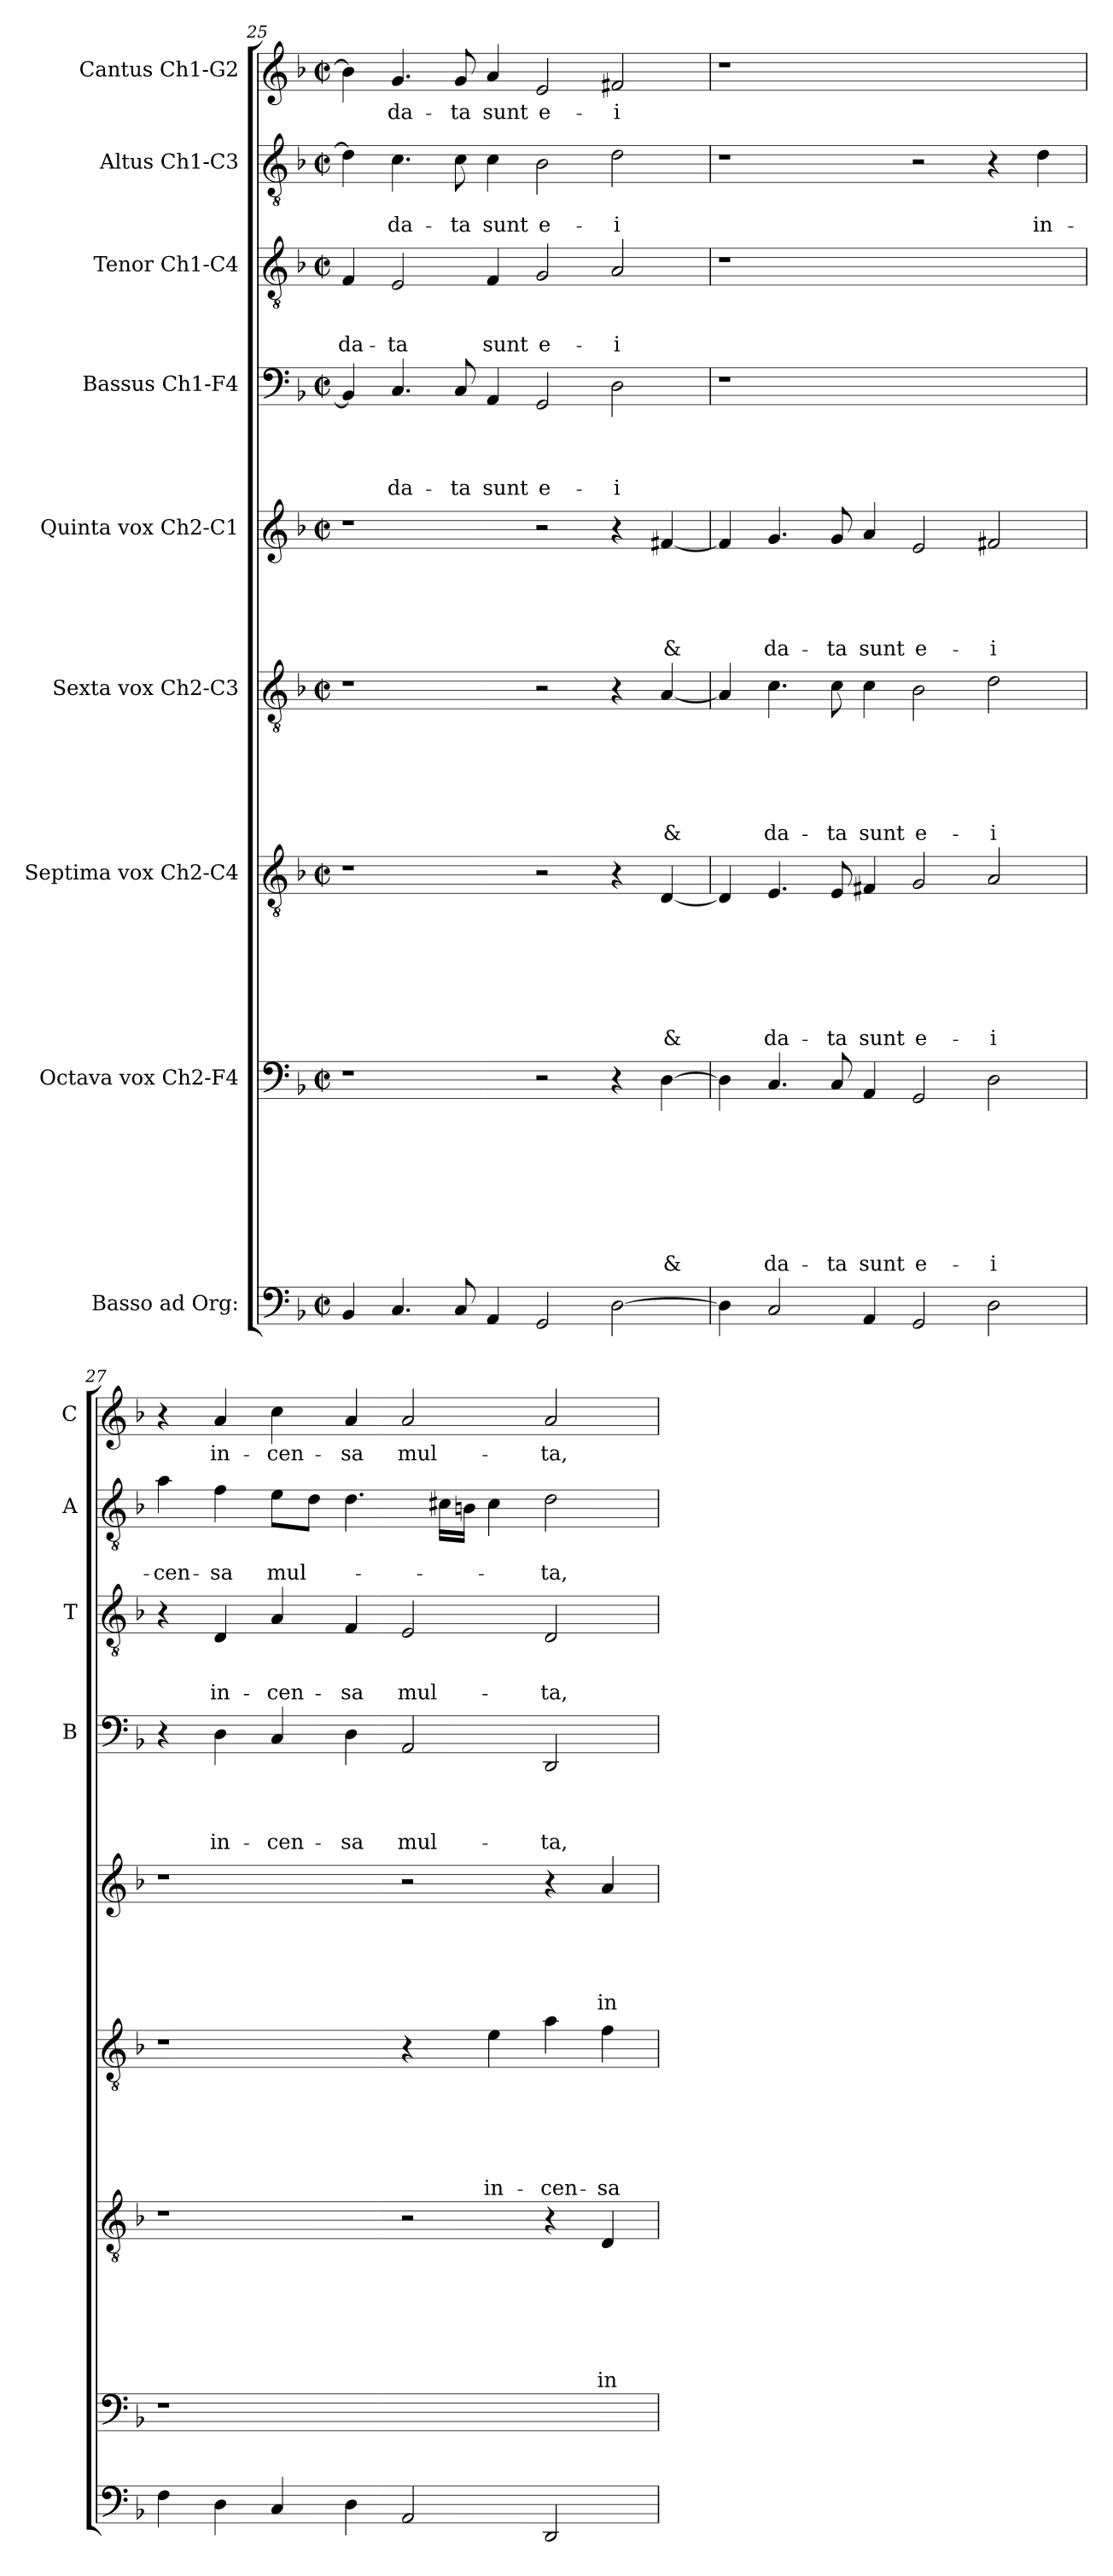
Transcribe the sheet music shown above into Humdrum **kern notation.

**kern	**kern	**text	**text	**text	**text	**text	**text	**text	**text	**kern	**text	**text	**text	**text	**text	**text	**text	**kern	**text	**text	**text	**text	**text	**text	**kern	**text	**text	**text	**text	**text	**kern	**text	**text	**text	**text	**kern	**text	**text	**text	**kern	**text	**text	**kern	**text
*part9	*part8	*part8	*part8	*part8	*part8	*part8	*part8	*part8	*part8	*part7	*part7	*part7	*part7	*part7	*part7	*part7	*part7	*part6	*part6	*part6	*part6	*part6	*part6	*part6	*part5	*part5	*part5	*part5	*part5	*part5	*part4	*part4	*part4	*part4	*part4	*part3	*part3	*part3	*part3	*part2	*part2	*part2	*part1	*part1
*staff9	*staff8	*staff8	*staff8	*staff8	*staff8	*staff8	*staff8	*staff8	*staff8	*staff7	*staff7	*staff7	*staff7	*staff7	*staff7	*staff7	*staff7	*staff6	*staff6	*staff6	*staff6	*staff6	*staff6	*staff6	*staff5	*staff5	*staff5	*staff5	*staff5	*staff5	*staff4	*staff4	*staff4	*staff4	*staff4	*staff3	*staff3	*staff3	*staff3	*staff2	*staff2	*staff2	*staff1	*staff1
*I"Basso ad Org:	*I"Octava vox Ch2-F4	*	*	*	*	*	*	*	*	*I"Septima vox Ch2-C4	*	*	*	*	*	*	*	*I"Sexta vox Ch2-C3	*	*	*	*	*	*	*I"Quinta vox Ch2-C1	*	*	*	*	*	*I"Bassus Ch1-F4	*	*	*	*	*I"Tenor Ch1-C4	*	*	*	*I"Altus Ch1-C3	*	*	*I"Cantus Ch1-G2	*
*	*	*	*	*	*	*	*	*	*	*	*	*	*	*	*	*	*	*	*	*	*	*	*	*	*	*	*	*	*	*	*I'B	*	*	*	*	*I'T	*	*	*	*I'A	*	*	*I'C	*
*clefF4	*clefF4	*	*	*	*	*	*	*	*	*clefGv2	*	*	*	*	*	*	*	*clefGv2	*	*	*	*	*	*	*clefG2	*	*	*	*	*	*clefF4	*	*	*	*	*clefGv2	*	*	*	*clefGv2	*	*	*clefG2	*
*k[b-]	*k[b-]	*	*	*	*	*	*	*	*	*k[b-]	*	*	*	*	*	*	*	*k[b-]	*	*	*	*	*	*	*k[b-]	*	*	*	*	*	*k[b-]	*	*	*	*	*k[b-]	*	*	*	*k[b-]	*	*	*k[b-]	*
*F:	*F:	*	*	*	*	*	*	*	*	*F:	*	*	*	*	*	*	*	*F:	*	*	*	*	*	*	*F:	*	*	*	*	*	*F:	*	*	*	*	*F:	*	*	*	*F:	*	*	*F:	*
*M2/2	*M2/2	*	*	*	*	*	*	*	*	*M2/2	*	*	*	*	*	*	*	*M2/2	*	*	*	*	*	*	*M2/2	*	*	*	*	*	*M2/2	*	*	*	*	*M2/2	*	*	*	*M2/2	*	*	*M2/2	*
*met(c|)	*met(c|)	*	*	*	*	*	*	*	*	*met(c|)	*	*	*	*	*	*	*	*met(c|)	*	*	*	*	*	*	*met(c|)	*	*	*	*	*	*met(c|)	*	*	*	*	*met(c|)	*	*	*	*met(c|)	*	*	*met(c|)	*
=25	=25	=25	=25	=25	=25	=25	=25	=25	=25	=25	=25	=25	=25	=25	=25	=25	=25	=25	=25	=25	=25	=25	=25	=25	=25	=25	=25	=25	=25	=25	=25	=25	=25	=25	=25	=25	=25	=25	=25	=25	=25	=25	=25	=25
!	!	!	!	!	!	!	!	!	!	!	!	!	!	!	!	!	!	!	!	!	!	!	!	!	!	!	!	!	!	!	!	!	!	!	!	!	!	!	!LO:LY:b	!	!	!	!	!
4BB-/	1r	.	.	.	.	.	.	.	.	1r	.	.	.	.	.	.	.	1r	.	.	.	.	.	.	1r	.	.	.	.	.	4BB-/]	.	.	.	.	4F/	.	.	da-	4d\]	.	.	4b-\]	.
!	!	!	!	!	!	!	!	!	!	!	!	!	!	!	!	!	!	!	!	!	!	!	!	!	!	!	!	!	!	!	!	!	!	!	!LO:LY:b	!	!	!	!LO:LY:b	!	!	!LO:LY:b	!	!LO:LY:b
4.C/	.	.	.	.	.	.	.	.	.	.	.	.	.	.	.	.	.	.	.	.	.	.	.	.	.	.	.	.	.	.	4.C/	.	.	.	da-	2E/	.	.	-ta	4.c\	.	da-	4.g/	da-
!	!	!	!	!	!	!	!	!	!	!	!	!	!	!	!	!	!	!	!	!	!	!	!	!	!	!	!	!	!	!	!	!	!	!	!LO:LY:b	!	!	!	!	!	!	!LO:LY:b	!	!LO:LY:b
8C/	.	.	.	.	.	.	.	.	.	.	.	.	.	.	.	.	.	.	.	.	.	.	.	.	.	.	.	.	.	.	8C/	.	.	.	-ta	.	.	.	.	8c\	.	-ta	8g/	-ta
!	!	!	!	!	!	!	!	!	!	!	!	!	!	!	!	!	!	!	!	!	!	!	!	!	!	!	!	!	!	!	!	!	!	!	!LO:LY:b	!	!	!	!LO:LY:b	!	!	!LO:LY:b	!	!LO:LY:b
4AA/	.	.	.	.	.	.	.	.	.	.	.	.	.	.	.	.	.	.	.	.	.	.	.	.	.	.	.	.	.	.	4AA/	.	.	.	sunt	4F/	.	.	sunt	4c\	.	sunt	4a/	sunt
!	!	!	!	!	!	!	!	!	!	!	!	!	!	!	!	!	!	!	!	!	!	!	!	!	!	!	!	!	!	!	!	!	!	!	!LO:LY:b	!	!	!	!LO:LY:b	!	!	!LO:LY:b	!	!LO:LY:b
2GG/	2r	.	.	.	.	.	.	.	.	2r	.	.	.	.	.	.	.	2r	.	.	.	.	.	.	2r	.	.	.	.	.	2GG/	.	.	.	e-	2G/	.	.	e-	2B-\	.	e-	2e/	e-
!	!	!	!	!	!	!	!	!	!	!	!	!	!	!	!	!	!	!	!	!	!	!	!	!	!	!	!	!	!	!	!	!	!	!	!LO:LY:b	!	!	!	!LO:LY:b	!	!	!LO:LY:b	!	!LO:LY:b
[2D\	4r	.	.	.	.	.	.	.	.	4r	.	.	.	.	.	.	.	4r	.	.	.	.	.	.	4r	.	.	.	.	.	2D\	.	.	.	-i	2A/	.	.	-i	2d\	.	-i	2f#X/	-i
!	!	!	!	!	!	!	!	!	!LO:LY:b	!	!	!	!	!	!	!	!LO:LY:b	!	!	!	!	!	!	!LO:LY:b	!	!	!	!	!	!LO:LY:b	!	!	!	!	!	!	!	!	!	!	!	!	!	!
.	[4D\	.	.	.	.	.	.	.	&	[4D/	.	.	.	.	.	.	&	[4A/	.	.	.	.	.	&	[4f#X/	.	.	.	.	&	.	.	.	.	.	.	.	.	.	.	.	.	.	.
!!LO:LB:g=z
=26	=26	=26	=26	=26	=26	=26	=26	=26	=26	=26	=26	=26	=26	=26	=26	=26	=26	=26	=26	=26	=26	=26	=26	=26	=26	=26	=26	=26	=26	=26	=26	=26	=26	=26	=26	=26	=26	=26	=26	=26	=26	=26	=26	=26
4D\]	4D\]	.	.	.	.	.	.	.	.	4D/]	.	.	.	.	.	.	.	4A/]	.	.	.	.	.	.	4f#/]	.	.	.	.	.	1r	.	.	.	.	1r	.	.	.	1r	.	.	1r	.
!	!	!	!	!	!	!	!	!	!LO:LY:b	!	!	!	!	!	!	!	!LO:LY:b	!	!	!	!	!	!	!LO:LY:b	!	!	!	!	!	!LO:LY:b	!	!	!	!	!	!	!	!	!	!	!	!	!	!
2C/	4.C/	.	.	.	.	.	.	.	da-	4.E/	.	.	.	.	.	.	da-	4.c\	.	.	.	.	.	da-	4.g/	.	.	.	.	da-	.	.	.	.	.	.	.	.	.	.	.	.	.	.
!	!	!	!	!	!	!	!	!	!LO:LY:b	!	!	!	!	!	!	!	!LO:LY:b	!	!	!	!	!	!	!LO:LY:b	!	!	!	!	!	!LO:LY:b	!	!	!	!	!	!	!	!	!	!	!	!	!	!
.	8C/	.	.	.	.	.	.	.	-ta	8E/	.	.	.	.	.	.	-ta	8c\	.	.	.	.	.	-ta	8g/	.	.	.	.	-ta	.	.	.	.	.	.	.	.	.	.	.	.	.	.
!	!	!	!	!	!	!	!	!	!LO:LY:b	!	!	!	!	!	!	!	!LO:LY:b	!	!	!	!	!	!	!LO:LY:b	!	!	!	!	!	!LO:LY:b	!	!	!	!	!	!	!	!	!	!	!	!	!	!
4AA/	4AA/	.	.	.	.	.	.	.	sunt	4F#X/	.	.	.	.	.	.	sunt	4c\	.	.	.	.	.	sunt	4a/	.	.	.	.	sunt	.	.	.	.	.	.	.	.	.	.	.	.	.	.
!	!	!	!	!	!	!	!	!	!LO:LY:b	!	!	!	!	!	!	!	!LO:LY:b	!	!	!	!	!	!	!LO:LY:b	!	!	!	!	!	!LO:LY:b	!	!	!	!	!	!	!	!	!	!	!	!	!	!
2GG/	2GG/	.	.	.	.	.	.	.	e-	2G/	.	.	.	.	.	.	e-	2B-\	.	.	.	.	.	e-	2e/	.	.	.	.	e-	1ryy	.	.	.	.	1ryy	.	.	.	2r	.	.	1ryy	.
!	!	!	!	!	!	!	!	!	!LO:LY:b	!	!	!	!	!	!	!	!LO:LY:b	!	!	!	!	!	!	!LO:LY:b	!	!	!	!	!	!LO:LY:b	!	!	!	!	!	!	!	!	!	!	!	!	!	!
2D\	2D\	.	.	.	.	.	.	.	-i	2A/	.	.	.	.	.	.	-i	2d\	.	.	.	.	.	-i	2f#X/	.	.	.	.	-i	.	.	.	.	.	.	.	.	.	4r	.	.	.	.
!	!	!	!	!	!	!	!	!	!	!	!	!	!	!	!	!	!	!	!	!	!	!	!	!	!	!	!	!	!	!	!	!	!	!	!	!	!	!	!	!	!	!LO:LY:b	!	!
.	.	.	.	.	.	.	.	.	.	.	.	.	.	.	.	.	.	.	.	.	.	.	.	.	.	.	.	.	.	.	.	.	.	.	.	.	.	.	.	4d\	.	in-	.	.
=27	=27	=27	=27	=27	=27	=27	=27	=27	=27	=27	=27	=27	=27	=27	=27	=27	=27	=27	=27	=27	=27	=27	=27	=27	=27	=27	=27	=27	=27	=27	=27	=27	=27	=27	=27	=27	=27	=27	=27	=27	=27	=27	=27	=27
!	!	!	!	!	!	!	!	!	!	!	!	!	!	!	!	!	!	!	!	!	!	!	!	!	!	!	!	!	!	!	!	!	!	!	!	!	!	!	!	!	!	!LO:LY:b	!	!
4F\	1r	.	.	.	.	.	.	.	.	1r	.	.	.	.	.	.	.	1r	.	.	.	.	.	.	1r	.	.	.	.	.	4r	.	.	.	.	4r	.	.	.	4a\	.	-cen-	4r	.
!	!	!	!	!	!	!	!	!	!	!	!	!	!	!	!	!	!	!	!	!	!	!	!	!	!	!	!	!	!	!	!	!	!	!	!LO:LY:b	!	!	!	!LO:LY:b	!	!	!LO:LY:b	!	!LO:LY:b
4D\	.	.	.	.	.	.	.	.	.	.	.	.	.	.	.	.	.	.	.	.	.	.	.	.	.	.	.	.	.	.	4D\	.	.	.	in-	4D/	.	.	in-	4f\	.	-sa	4a/	in-
!	!	!	!	!	!	!	!	!	!	!	!	!	!	!	!	!	!	!	!	!	!	!	!	!	!	!	!	!	!	!	!	!	!	!	!LO:LY:b	!	!	!	!LO:LY:b	!	!	!LO:LY:b	!	!LO:LY:b
4C/	.	.	.	.	.	.	.	.	.	.	.	.	.	.	.	.	.	.	.	.	.	.	.	.	.	.	.	.	.	.	4C/	.	.	.	-cen-	4A/	.	.	-cen-	8e\L	.	mul-	4cc\	-cen-
.	.	.	.	.	.	.	.	.	.	.	.	.	.	.	.	.	.	.	.	.	.	.	.	.	.	.	.	.	.	.	.	.	.	.	.	.	.	.	.	8d\J	.	.	.	.
!	!	!	!	!	!	!	!	!	!	!	!	!	!	!	!	!	!	!	!	!	!	!	!	!	!	!	!	!	!	!	!	!	!	!	!LO:LY:b	!	!	!	!LO:LY:b	!	!	!	!	!LO:LY:b
4D\	.	.	.	.	.	.	.	.	.	.	.	.	.	.	.	.	.	.	.	.	.	.	.	.	.	.	.	.	.	.	4D\	.	.	.	-sa	4F/	.	.	-sa	4.d\	.	.	4a/	-sa
!	!	!	!	!	!	!	!	!	!	!	!	!	!	!	!	!	!	!	!	!	!	!	!	!	!	!	!	!	!	!	!	!	!	!	!LO:LY:b	!	!	!	!LO:LY:b	!	!	!	!	!LO:LY:b
2AA/	1ryy	.	.	.	.	.	.	.	.	2r	.	.	.	.	.	.	.	4r	.	.	.	.	.	.	2r	.	.	.	.	.	2AA/	.	.	.	mul-	2E/	.	.	mul-	.	.	.	2a/	mul-
.	.	.	.	.	.	.	.	.	.	.	.	.	.	.	.	.	.	.	.	.	.	.	.	.	.	.	.	.	.	.	.	.	.	.	.	.	.	.	.	16c#X\LL	.	.	.	.
.	.	.	.	.	.	.	.	.	.	.	.	.	.	.	.	.	.	.	.	.	.	.	.	.	.	.	.	.	.	.	.	.	.	.	.	.	.	.	.	16Bn\JJ	.	.	.	.
!	!	!	!	!	!	!	!	!	!	!	!	!	!	!	!	!	!	!	!	!	!	!	!	!LO:LY:b	!	!	!	!	!	!	!	!	!	!	!	!	!	!	!	!	!	!	!	!
.	.	.	.	.	.	.	.	.	.	.	.	.	.	.	.	.	.	4e\	.	.	.	.	.	in-	.	.	.	.	.	.	.	.	.	.	.	.	.	.	.	4c#\	.	.	.	.
!	!	!	!	!	!	!	!	!	!	!	!	!	!	!	!	!	!	!	!	!	!	!	!	!LO:LY:b	!	!	!	!	!	!	!	!	!	!	!LO:LY:b	!	!	!	!LO:LY:b	!	!	!LO:LY:b	!	!LO:LY:b
2DD/	.	.	.	.	.	.	.	.	.	4r	.	.	.	.	.	.	.	4a\	.	.	.	.	.	-cen-	4r	.	.	.	.	.	2DD/	.	.	.	-ta,	2D/	.	.	-ta,	2d\	.	-ta,	2a/	-ta,
!	!	!	!	!	!	!	!	!	!	!	!	!	!	!	!	!	!LO:LY:b	!	!	!	!	!	!	!LO:LY:b	!	!	!	!	!	!LO:LY:b	!	!	!	!	!	!	!	!	!	!	!	!	!	!
.	.	.	.	.	.	.	.	.	.	4D/	.	.	.	.	.	.	in-	4f\	.	.	.	.	.	-sa	4a/	.	.	.	.	in-	.	.	.	.	.	.	.	.	.	.	.	.	.	.
=	=	=	=	=	=	=	=	=	=	=	=	=	=	=	=	=	=	=	=	=	=	=	=	=	=	=	=	=	=	=	=	=	=	=	=	=	=	=	=	=	=	=	=	=
*-	*-	*-	*-	*-	*-	*-	*-	*-	*-	*-	*-	*-	*-	*-	*-	*-	*-	*-	*-	*-	*-	*-	*-	*-	*-	*-	*-	*-	*-	*-	*-	*-	*-	*-	*-	*-	*-	*-	*-	*-	*-	*-	*-	*-
